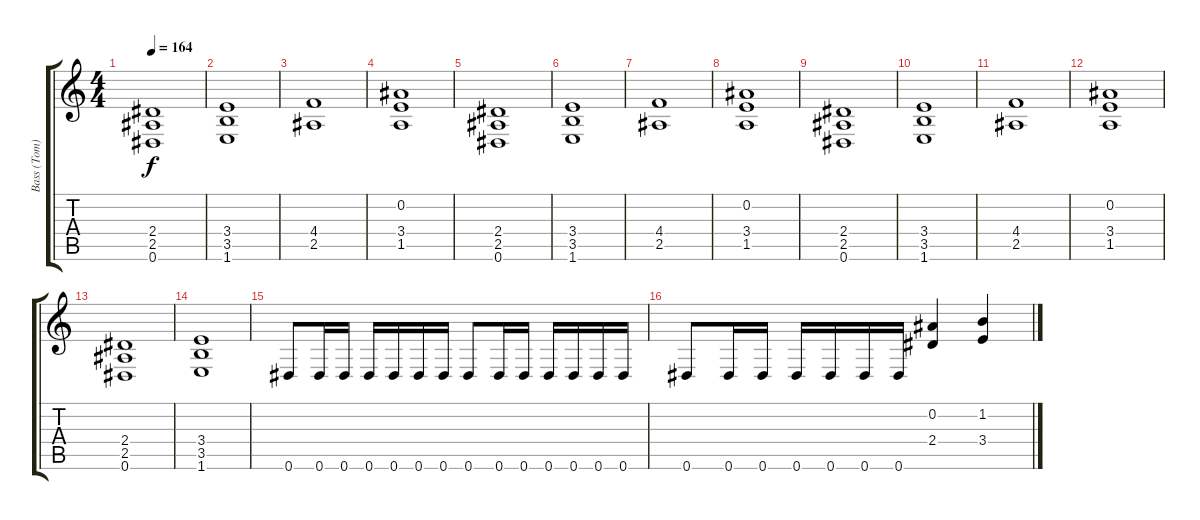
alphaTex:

\track ("Bass (Tom)" "Bass (Tom)") {instrument electricbasspick}
\staff {score tabs}
\tuning (Eb4 Bb3 Gb3 Db3 Ab2 Eb2) {hide}
\ts (4 4)
\tempo 164
\clef g2
\ks c
(2.4 2.5 0.6).1{dy f} |
(3.4 3.5 1.6).1 |
(4.4 2.5).1 |
(0.2 3.4 1.5).1 |
(2.4 2.5 0.6).1 |
(3.4 3.5 1.6).1 |
(4.4 2.5).1 |
(0.2 3.4 1.5).1 |
(2.4 2.5 0.6).1 |
(3.4 3.5 1.6).1 |
(4.4 2.5).1 |
(0.2 3.4 1.5).1 |
(2.4 2.5 0.6).1 |
(3.4 3.5 1.6).1 |
0.6.8 0.6.16 0.6.16 0.6.16 0.6.16 0.6.16 0.6.16 0.6.8 0.6.16 0.6.16 0.6.16 0.6.16 0.6.16 0.6.16 |
0.6.8 0.6.16 0.6.16 0.6.16 0.6.16 0.6.16 0.6.16 (0.2 2.4).4 (1.2 3.4).4
